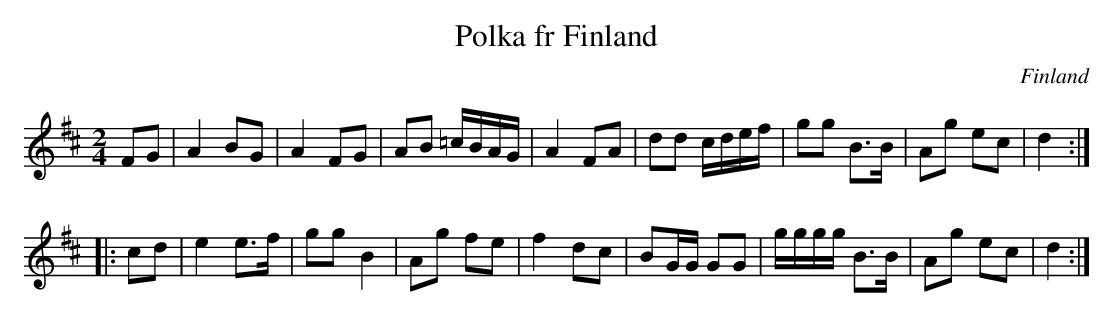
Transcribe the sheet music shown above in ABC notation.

X:1
T:Polka fr Finland
L:1/8
M:2/4
O:Finland
K:D major
FG | A2 BG| A2 FG| AB =c/B/A/G/| A2 FA | \
dd c/d/e/f/| gg B>B| Ag ec| d2 ::
cd |\
e2 e>f | gg B2| Ag fe | f2 dc |\
BG/G/ GG | g/g/g/g/ B>B | Ag ec | d2 :|
